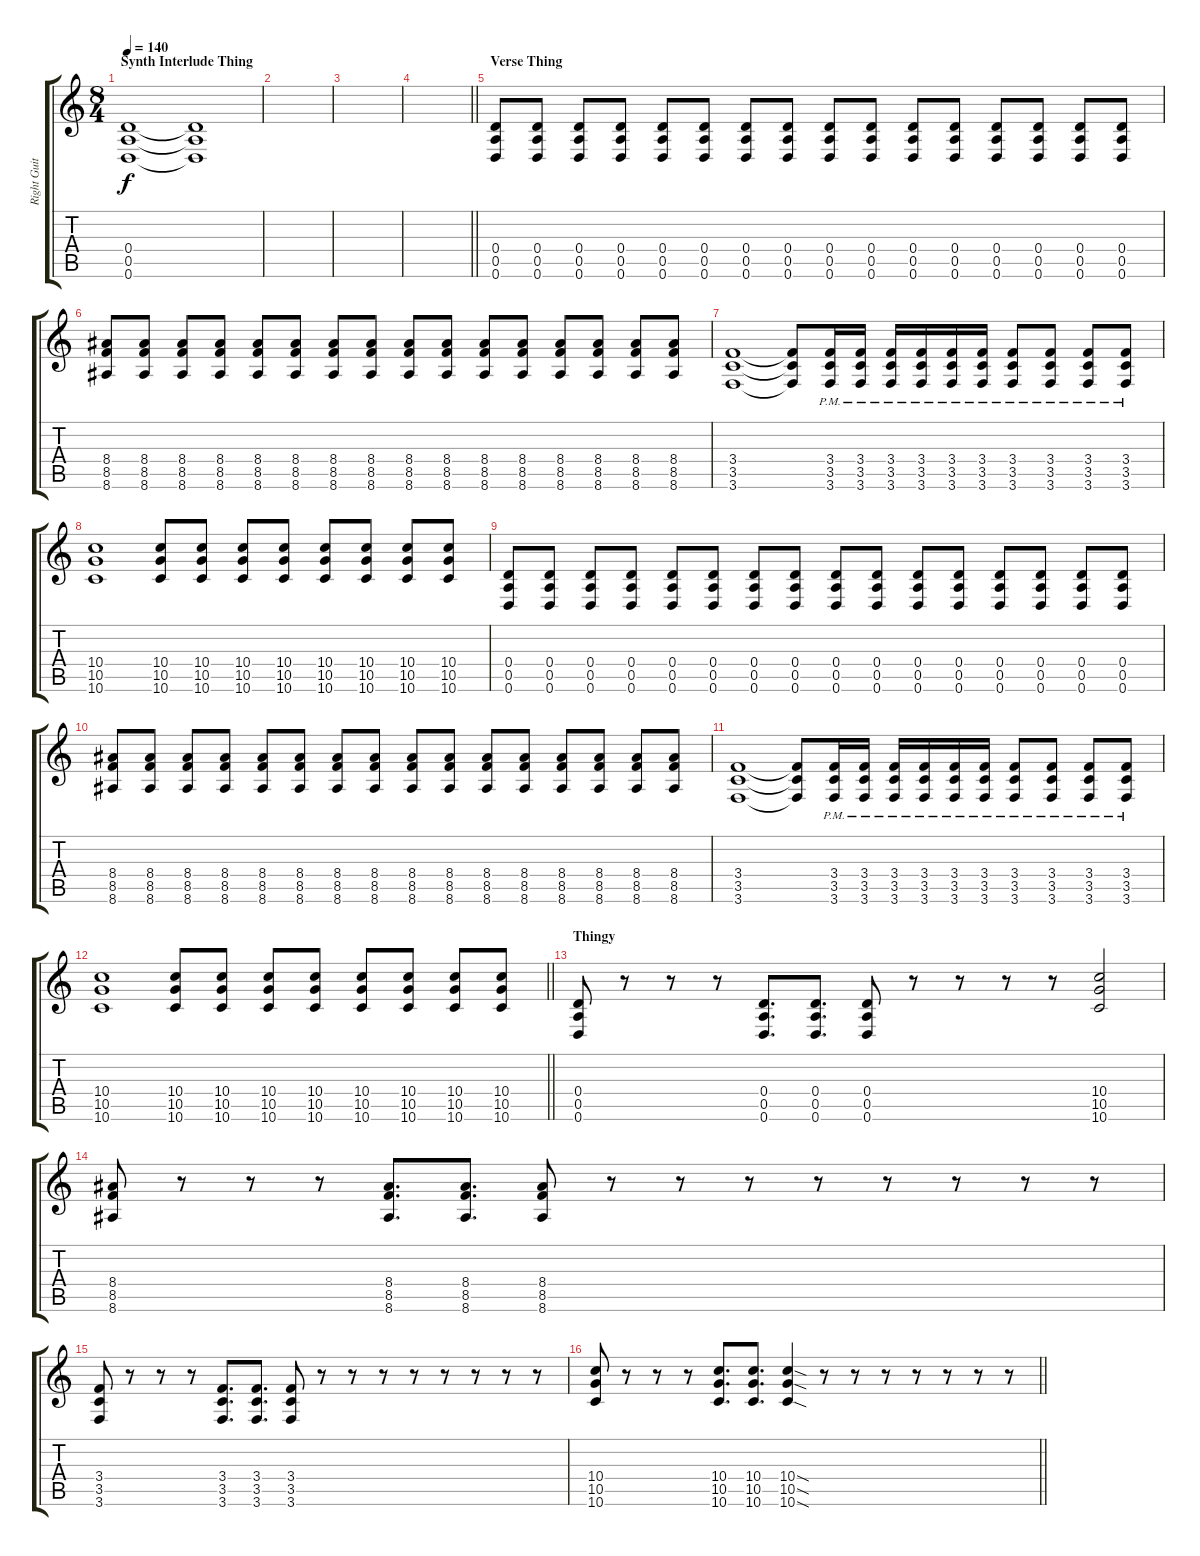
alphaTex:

\track ("Right Guitar" "Right Guit") {instrument distortionguitar}
\staff {score tabs}
\tuning (E4 B3 G3 D3 A2 D2) {hide}
\ts (8 4)
\section ("" "Synth Interlude Thing")
\tempo 140
\clef g2
\ks c
(0.4 0.5 0.6).1{dy f} (0.4{t} 0.5{t} 0.6{t}).1 |
|
|
\barLineRight lightlight
|
\section ("" "Verse Thing")
(0.4 0.5 0.6).8 (0.4 0.5 0.6).8 (0.4 0.5 0.6).8 (0.4 0.5 0.6).8 (0.4 0.5 0.6).8 (0.4 0.5 0.6).8 (0.4 0.5 0.6).8 (0.4 0.5 0.6).8 (0.4 0.5 0.6).8 (0.4 0.5 0.6).8 (0.4 0.5 0.6).8 (0.4 0.5 0.6).8 (0.4 0.5 0.6).8 (0.4 0.5 0.6).8 (0.4 0.5 0.6).8 (0.4 0.5 0.6).8 |
(8.4 8.5 8.6).8 (8.4 8.5 8.6).8 (8.4 8.5 8.6).8 (8.4 8.5 8.6).8 (8.4 8.5 8.6).8 (8.4 8.5 8.6).8 (8.4 8.5 8.6).8 (8.4 8.5 8.6).8 (8.4 8.5 8.6).8 (8.4 8.5 8.6).8 (8.4 8.5 8.6).8 (8.4 8.5 8.6).8 (8.4 8.5 8.6).8 (8.4 8.5 8.6).8 (8.4 8.5 8.6).8 (8.4 8.5 8.6).8 |
(3.4 3.5 3.6).1 (3.4{t} 3.5{t} 3.6{t}).8 (3.4{pm} 3.5{pm} 3.6{pm}).16 (3.4{pm} 3.5{pm} 3.6{pm}).16 (3.4{pm} 3.5{pm} 3.6{pm}).16 (3.4{pm} 3.5{pm} 3.6{pm}).16 (3.4{pm} 3.5{pm} 3.6{pm}).16 (3.4{pm} 3.5{pm} 3.6{pm}).16 (3.4{pm} 3.5{pm} 3.6{pm}).8 (3.4{pm} 3.5{pm} 3.6{pm}).8 (3.4{pm} 3.5{pm} 3.6{pm}).8 (3.4{pm} 3.5{pm} 3.6{pm}).8 |
(10.4 10.5 10.6).1 (10.4 10.5 10.6).8 (10.4 10.5 10.6).8 (10.4 10.5 10.6).8 (10.4 10.5 10.6).8 (10.4 10.5 10.6).8 (10.4 10.5 10.6).8 (10.4 10.5 10.6).8 (10.4 10.5 10.6).8 |
(0.4 0.5 0.6).8 (0.4 0.5 0.6).8 (0.4 0.5 0.6).8 (0.4 0.5 0.6).8 (0.4 0.5 0.6).8 (0.4 0.5 0.6).8 (0.4 0.5 0.6).8 (0.4 0.5 0.6).8 (0.4 0.5 0.6).8 (0.4 0.5 0.6).8 (0.4 0.5 0.6).8 (0.4 0.5 0.6).8 (0.4 0.5 0.6).8 (0.4 0.5 0.6).8 (0.4 0.5 0.6).8 (0.4 0.5 0.6).8 |
(8.4 8.5 8.6).8 (8.4 8.5 8.6).8 (8.4 8.5 8.6).8 (8.4 8.5 8.6).8 (8.4 8.5 8.6).8 (8.4 8.5 8.6).8 (8.4 8.5 8.6).8 (8.4 8.5 8.6).8 (8.4 8.5 8.6).8 (8.4 8.5 8.6).8 (8.4 8.5 8.6).8 (8.4 8.5 8.6).8 (8.4 8.5 8.6).8 (8.4 8.5 8.6).8 (8.4 8.5 8.6).8 (8.4 8.5 8.6).8 |
(3.4 3.5 3.6).1 (3.4{t} 3.5{t} 3.6{t}).8 (3.4{pm} 3.5{pm} 3.6{pm}).16 (3.4{pm} 3.5{pm} 3.6{pm}).16 (3.4{pm} 3.5{pm} 3.6{pm}).16 (3.4{pm} 3.5{pm} 3.6{pm}).16 (3.4{pm} 3.5{pm} 3.6{pm}).16 (3.4{pm} 3.5{pm} 3.6{pm}).16 (3.4{pm} 3.5{pm} 3.6{pm}).8 (3.4{pm} 3.5{pm} 3.6{pm}).8 (3.4{pm} 3.5{pm} 3.6{pm}).8 (3.4{pm} 3.5{pm} 3.6{pm}).8 |
\barLineRight lightlight
(10.4 10.5 10.6).1 (10.4 10.5 10.6).8 (10.4 10.5 10.6).8 (10.4 10.5 10.6).8 (10.4 10.5 10.6).8 (10.4 10.5 10.6).8 (10.4 10.5 10.6).8 (10.4 10.5 10.6).8 (10.4 10.5 10.6).8 |
\section ("" "Thingy")
(0.4 0.5 0.6).8 r.8 r.8 r.8 (0.4 0.5 0.6).8{d} (0.4 0.5 0.6).8{d} (0.4 0.5 0.6).8 r.8 r.8 r.8 r.8 (10.4 10.5 10.6).2 |
(8.4 8.5 8.6).8 r.8 r.8 r.8 (8.4 8.5 8.6).8{d} (8.4 8.5 8.6).8{d} (8.4 8.5 8.6).8 r.8 r.8 r.8 r.8 r.8 r.8 r.8 r.8 |
(3.4 3.5 3.6).8 r.8 r.8 r.8 (3.4 3.5 3.6).8{d} (3.4 3.5 3.6).8{d} (3.4 3.5 3.6).8 r.8 r.8 r.8 r.8 r.8 r.8 r.8 r.8 |
\barLineRight lightlight
(10.4 10.5 10.6).8 r.8 r.8 r.8 (10.4 10.5 10.6).8{d} (10.4 10.5 10.6).8{d} (10.4{sod} 10.5{sod} 10.6{sod}).4 r.8 r.8 r.8 r.8 r.8 r.8 r.8
